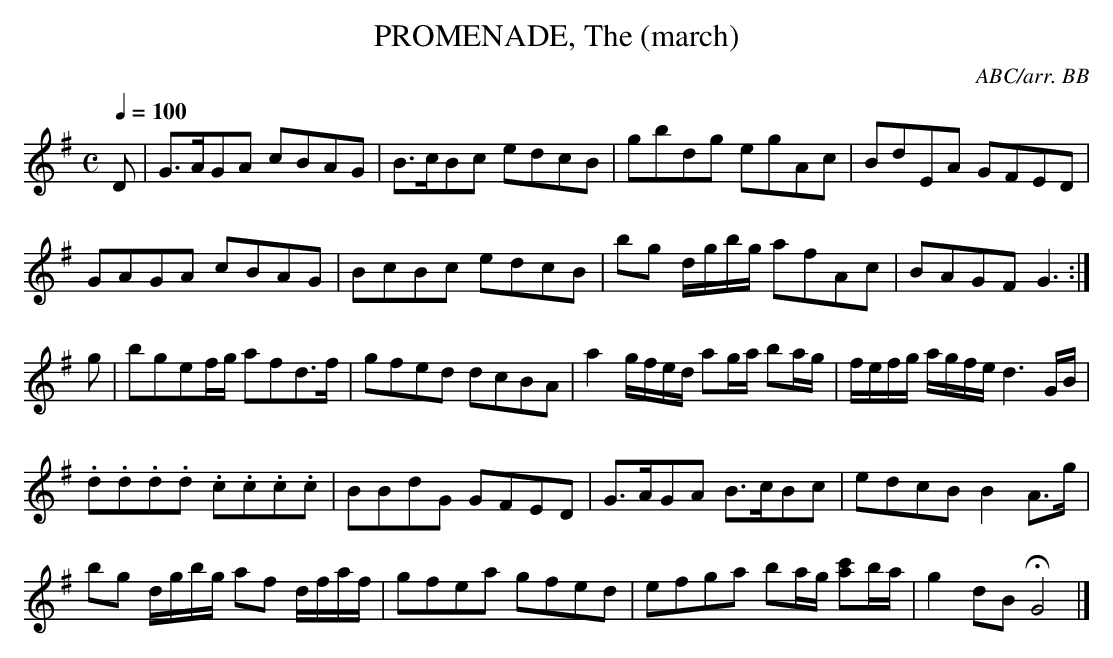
X:1
T:PROMENADE, The (march)
C:ABC/arr. BB
(You can hear it in the sound file but I think it's fair to
say that its use is "optional"!)
Q:1/4=100
L:1/8
M:C
K:G
D|G>AGA cBAG|B>cBc edcB|gbdg egAc|BdEA GFED|
GAGA cBAG|BcBc edcB|bg d/g/b/g/ afAc|BAGF G3 :|
g|bgef/g/ afd>f|gfed dcBA|a2 g/f/e/d/ ag/a/ ba/g/|\
f/e/f/g/ a/g/f/e/ d3 G/B/|
.d.d.d.d .c.c.c.c|BBdG GFED|G>AGA B>cBc|edcB B2 A>g|
bg d/g/b/g/ af d/f/a/f/|gfea gfed|efga ba/g/ [ac']b/a/|\
g2 dB HG4 |]
